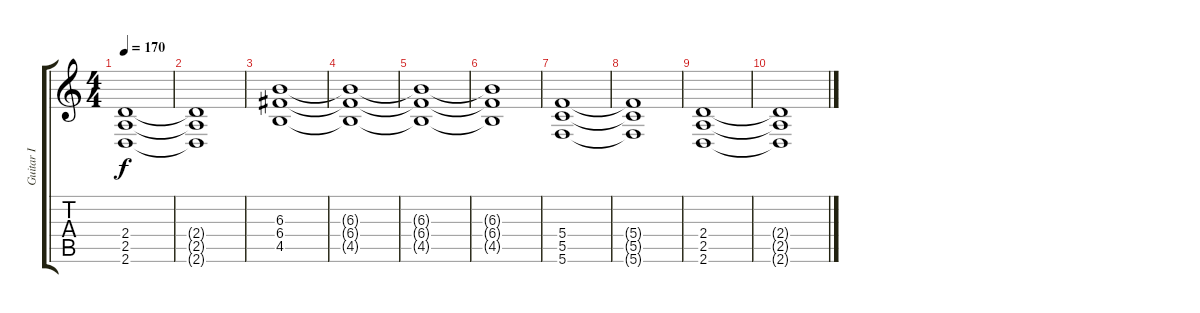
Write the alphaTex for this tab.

\track ("Guitar I" "Guitar I") {instrument distortionguitar}
\staff {score tabs}
\tuning (D4 A3 F3 C3 G2 C2) {hide}
\ts (4 4)
\tempo 170
\clef g2
\ks c
(2.4 2.5 2.6).1{dy f} |
(2.4{t} 2.5{t} 2.6{t}).1 |
(6.3 6.4 4.5).1 |
(6.3{t} 6.4{t} 4.5{t}).1 |
(6.3{t} 6.4{t} 4.5{t}).1 |
(6.3{t} 6.4{t} 4.5{t}).1 |
(5.4 5.5 5.6).1 |
(5.4{t} 5.5{t} 5.6{t}).1 |
(2.4 2.5 2.6).1 |
(2.4{t} 2.5{t} 2.6{t}).1
